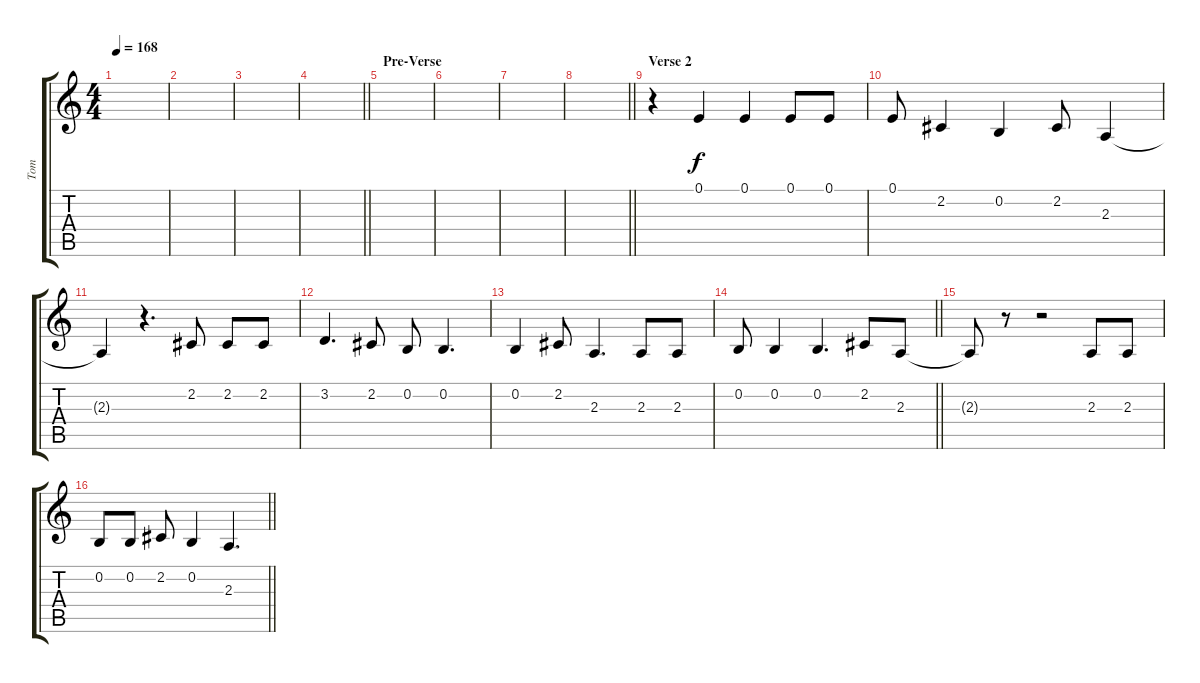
\track ("Tom" "Tom") {instrument tenorsax}
\staff {score tabs}
\tuning (E4 B3 G3 D3 A2 E2) {hide}
\ts (4 4)
\tempo 168
\clef g2
\ks c
|
|
|
\barLineRight lightlight
|
\section ("" "Pre-Verse")
|
|
|
\barLineRight lightlight
|
\section ("" "Verse 2")
r.4 0.1.4 0.1.4 0.1.8 0.1.8 |
0.1.8 2.2.4 0.2.4 2.2.8 2.3.4 |
2.3{t}.4 r.4{d} 2.2.8 2.2.8 2.2.8 |
3.2.4{d} 2.2.8 0.2.8 0.2.4{d} |
0.2.4 2.2.8 2.3.4{d} 2.3.8 2.3.8 |
\barLineRight lightlight
0.2.8 0.2.4 0.2.4{d} 2.2.8 2.3.8 |
2.3{t}.8 r.8 r.2 2.3.8 2.3.8 |
\barLineRight lightlight
0.2.8 0.2.8 2.2.8 0.2.4 2.3.4{d}
